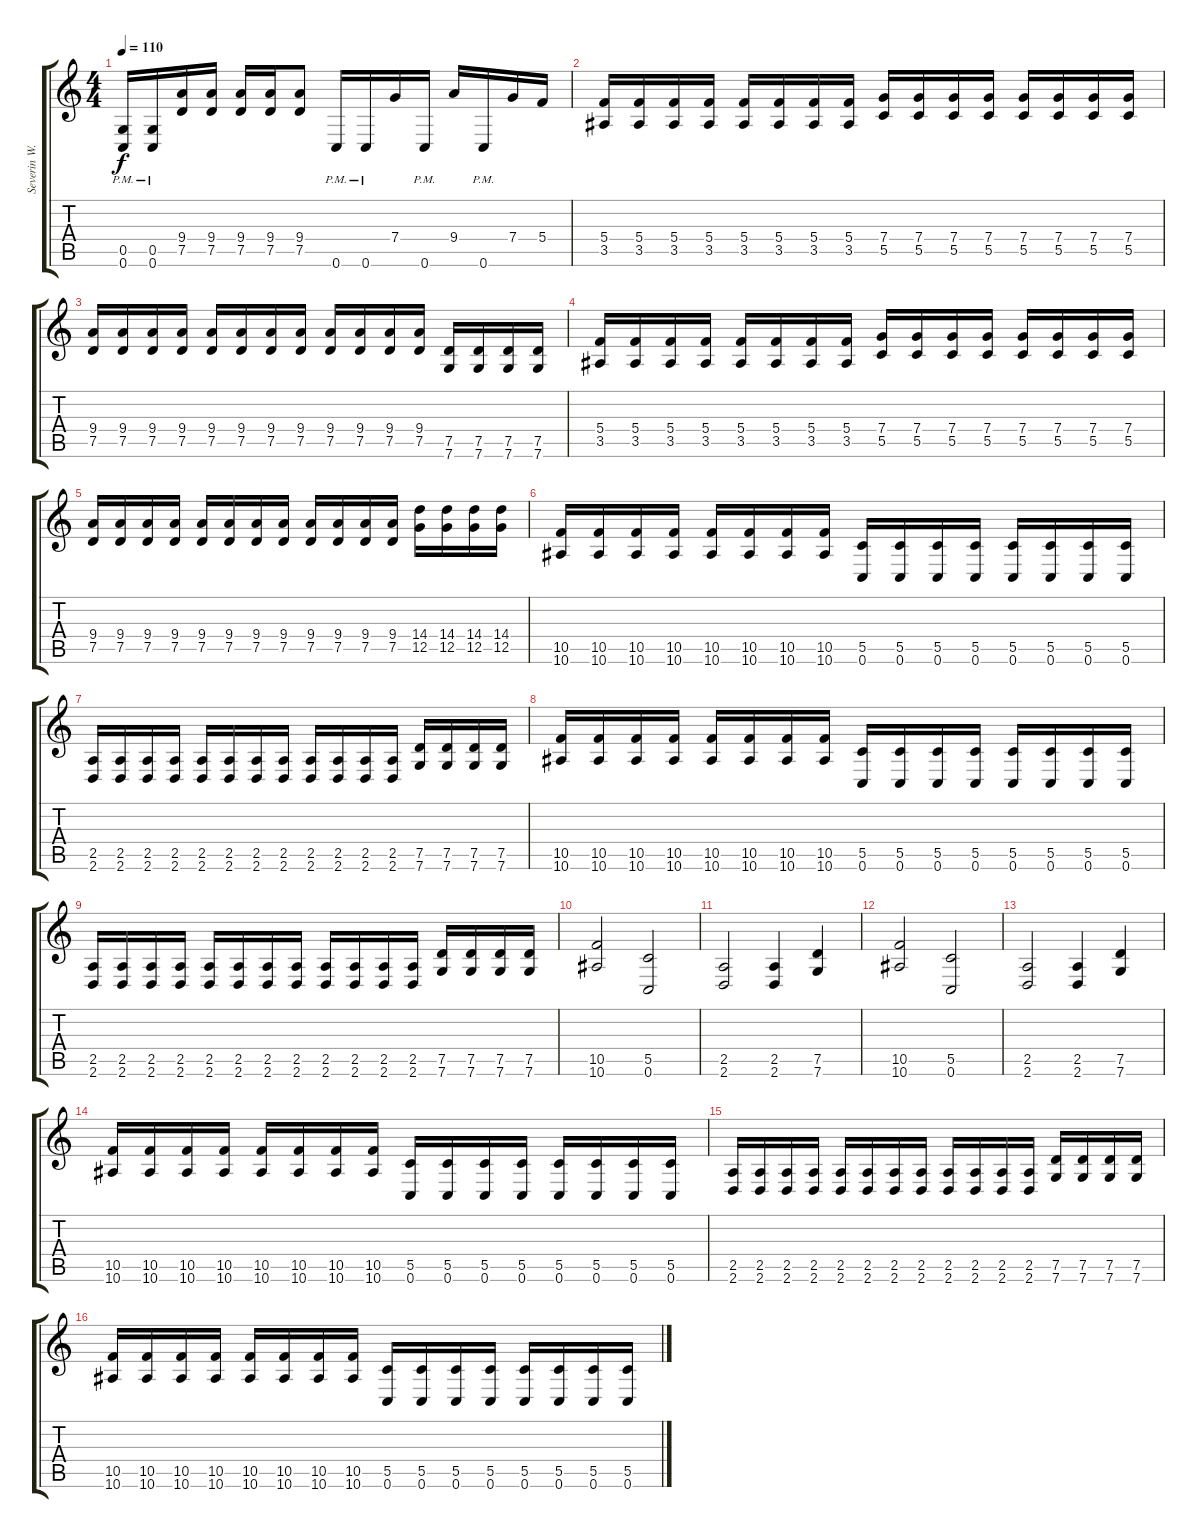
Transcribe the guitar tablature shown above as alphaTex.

\track ("Severin W." "Severin W.") {instrument distortionguitar}
\staff {score tabs}
\tuning (D4 A3 F3 C3 G2 C2) {hide}
\ts (4 4)
\tempo 110
\clef g2
\ks c
(0.5{pm} 0.6{pm}).16{dy f} (0.5{pm} 0.6{pm}).16 (9.4 7.5).16 (9.4 7.5).16 (9.4 7.5).16 (9.4 7.5).16 (9.4 7.5).8 0.6{pm}.16 0.6{pm}.16 7.4.16 0.6{pm}.16 9.4.16 0.6{pm}.16 7.4.16 5.4.16 |
(5.4 3.5).16 (5.4 3.5).16 (5.4 3.5).16 (5.4 3.5).16 (5.4 3.5).16 (5.4 3.5).16 (5.4 3.5).16 (5.4 3.5).16 (7.4 5.5).16 (7.4 5.5).16 (7.4 5.5).16 (7.4 5.5).16 (7.4 5.5).16 (7.4 5.5).16 (7.4 5.5).16 (7.4 5.5).16 |
(9.4 7.5).16 (9.4 7.5).16 (9.4 7.5).16 (9.4 7.5).16 (9.4 7.5).16 (9.4 7.5).16 (9.4 7.5).16 (9.4 7.5).16 (9.4 7.5).16 (9.4 7.5).16 (9.4 7.5).16 (9.4 7.5).16 (7.5 7.6).16 (7.5 7.6).16 (7.5 7.6).16 (7.5 7.6).16 |
(5.4 3.5).16 (5.4 3.5).16 (5.4 3.5).16 (5.4 3.5).16 (5.4 3.5).16 (5.4 3.5).16 (5.4 3.5).16 (5.4 3.5).16 (7.4 5.5).16 (7.4 5.5).16 (7.4 5.5).16 (7.4 5.5).16 (7.4 5.5).16 (7.4 5.5).16 (7.4 5.5).16 (7.4 5.5).16 |
(9.4 7.5).16 (9.4 7.5).16 (9.4 7.5).16 (9.4 7.5).16 (9.4 7.5).16 (9.4 7.5).16 (9.4 7.5).16 (9.4 7.5).16 (9.4 7.5).16 (9.4 7.5).16 (9.4 7.5).16 (9.4 7.5).16 (14.4 12.5).16 (14.4 12.5).16 (14.4 12.5).16 (14.4 12.5).16 |
(10.5 10.6).16 (10.5 10.6).16 (10.5 10.6).16 (10.5 10.6).16 (10.5 10.6).16 (10.5 10.6).16 (10.5 10.6).16 (10.5 10.6).16 (5.5 0.6).16 (5.5 0.6).16 (5.5 0.6).16 (5.5 0.6).16 (5.5 0.6).16 (5.5 0.6).16 (5.5 0.6).16 (5.5 0.6).16 |
(2.5 2.6).16 (2.5 2.6).16 (2.5 2.6).16 (2.5 2.6).16 (2.5 2.6).16 (2.5 2.6).16 (2.5 2.6).16 (2.5 2.6).16 (2.5 2.6).16 (2.5 2.6).16 (2.5 2.6).16 (2.5 2.6).16 (7.5 7.6).16 (7.5 7.6).16 (7.5 7.6).16 (7.5 7.6).16 |
(10.5 10.6).16 (10.5 10.6).16 (10.5 10.6).16 (10.5 10.6).16 (10.5 10.6).16 (10.5 10.6).16 (10.5 10.6).16 (10.5 10.6).16 (5.5 0.6).16 (5.5 0.6).16 (5.5 0.6).16 (5.5 0.6).16 (5.5 0.6).16 (5.5 0.6).16 (5.5 0.6).16 (5.5 0.6).16 |
(2.5 2.6).16 (2.5 2.6).16 (2.5 2.6).16 (2.5 2.6).16 (2.5 2.6).16 (2.5 2.6).16 (2.5 2.6).16 (2.5 2.6).16 (2.5 2.6).16 (2.5 2.6).16 (2.5 2.6).16 (2.5 2.6).16 (7.5 7.6).16 (7.5 7.6).16 (7.5 7.6).16 (7.5 7.6).16 |
(10.5 10.6).2 (5.5 0.6).2 |
(2.5 2.6).2 (2.5 2.6).4 (7.5 7.6).4 |
(10.5 10.6).2 (5.5 0.6).2 |
(2.5 2.6).2 (2.5 2.6).4 (7.5 7.6).4 |
(10.5 10.6).16 (10.5 10.6).16 (10.5 10.6).16 (10.5 10.6).16 (10.5 10.6).16 (10.5 10.6).16 (10.5 10.6).16 (10.5 10.6).16 (5.5 0.6).16 (5.5 0.6).16 (5.5 0.6).16 (5.5 0.6).16 (5.5 0.6).16 (5.5 0.6).16 (5.5 0.6).16 (5.5 0.6).16 |
(2.5 2.6).16 (2.5 2.6).16 (2.5 2.6).16 (2.5 2.6).16 (2.5 2.6).16 (2.5 2.6).16 (2.5 2.6).16 (2.5 2.6).16 (2.5 2.6).16 (2.5 2.6).16 (2.5 2.6).16 (2.5 2.6).16 (7.5 7.6).16 (7.5 7.6).16 (7.5 7.6).16 (7.5 7.6).16 |
(10.5 10.6).16 (10.5 10.6).16 (10.5 10.6).16 (10.5 10.6).16 (10.5 10.6).16 (10.5 10.6).16 (10.5 10.6).16 (10.5 10.6).16 (5.5 0.6).16 (5.5 0.6).16 (5.5 0.6).16 (5.5 0.6).16 (5.5 0.6).16 (5.5 0.6).16 (5.5 0.6).16 (5.5 0.6).16
